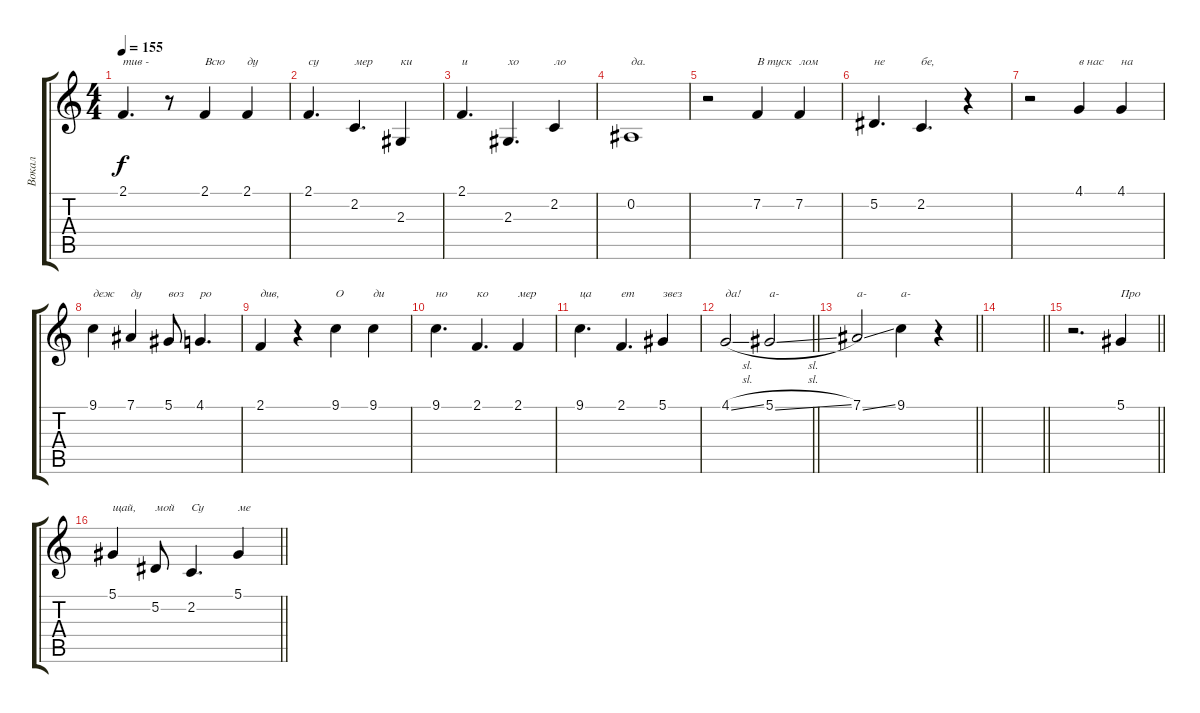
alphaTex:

\track ("Вокал" "Вокал") {instrument bassoon}
\staff {score tabs}
\tuning (Eb4 Bb3 Gb3 Db3 Ab2 Eb2) {hide}
\ts (4 4)
\tempo 155
\clef g2
\ks c
2.1.4{d txt "тив -" dy f} r.8 2.1.4{txt "Всю"} 2.1.4{txt "ду"} |
2.1.4{d txt "су"} 2.2.4{d txt "мер"} 2.3.4{txt "ки"} |
2.1.4{d txt "и"} 2.3.4{d txt "хо"} 2.2.4{txt "ло"} |
0.2.1{txt "да."} |
r.2 7.2.4{txt "В туск"} 7.2.4{txt "лом"} |
5.2.4{d txt "не"} 2.2.4{d txt "бе,"} r.4 |
r.2 4.1.4{txt "в нас"} 4.1.4{txt "на"} |
9.1.4{txt "деж"} 7.1.4{txt "ду"} 5.1.8{txt "воз"} 4.1.4{d txt "ро"} |
2.1.4{txt "див,"} r.4 9.1.4{txt "О"} 9.1.4{txt "ди"} |
9.1.4{d txt "но"} 2.1.4{d txt "ко"} 2.1.4{txt "мер"} |
9.1.4{d txt "ца"} 2.1.4{d txt "ет"} 5.1.4{txt "звез"} |
\barLineRight lightlight
4.1{sl}.2{txt "да!"} 5.1{sl}.2{txt "а-"} |
\barLineRight lightlight
7.1{ss}.2{txt "а-"} 9.1.4{txt "а-"} r.4 |
\barLineRight lightlight
|
\barLineRight lightlight
r.2{d} 5.1.4{txt "Про"} |
\barLineRight lightlight
5.1.4{txt "щай,"} 5.2.8{txt "мой"} 2.2.4{d txt "Су"} 5.1.4{txt "ме"}
